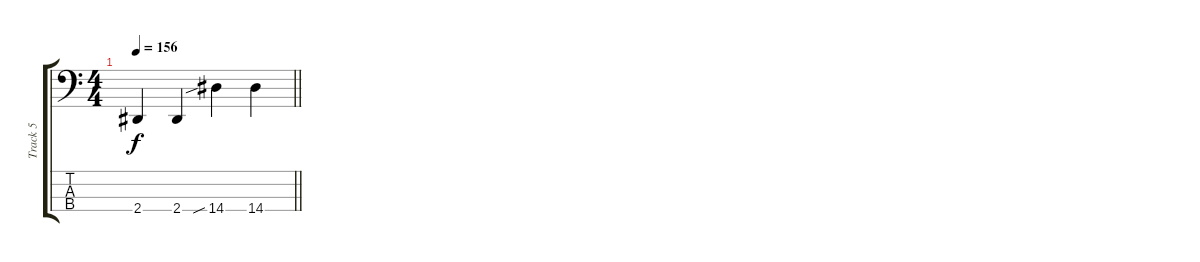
\track ("Track 5" "Track 5") {instrument electricbassfinger}
\staff {score tabs}
\tuning (Gb2 Db2 Ab1 Db1) {hide}
\ts (4 4)
\tempo 156
\clef f4
\barLineRight lightlight
\ks c
2.4.4{dy f} 2.4.4 14.4{sib}.4 14.4.4
